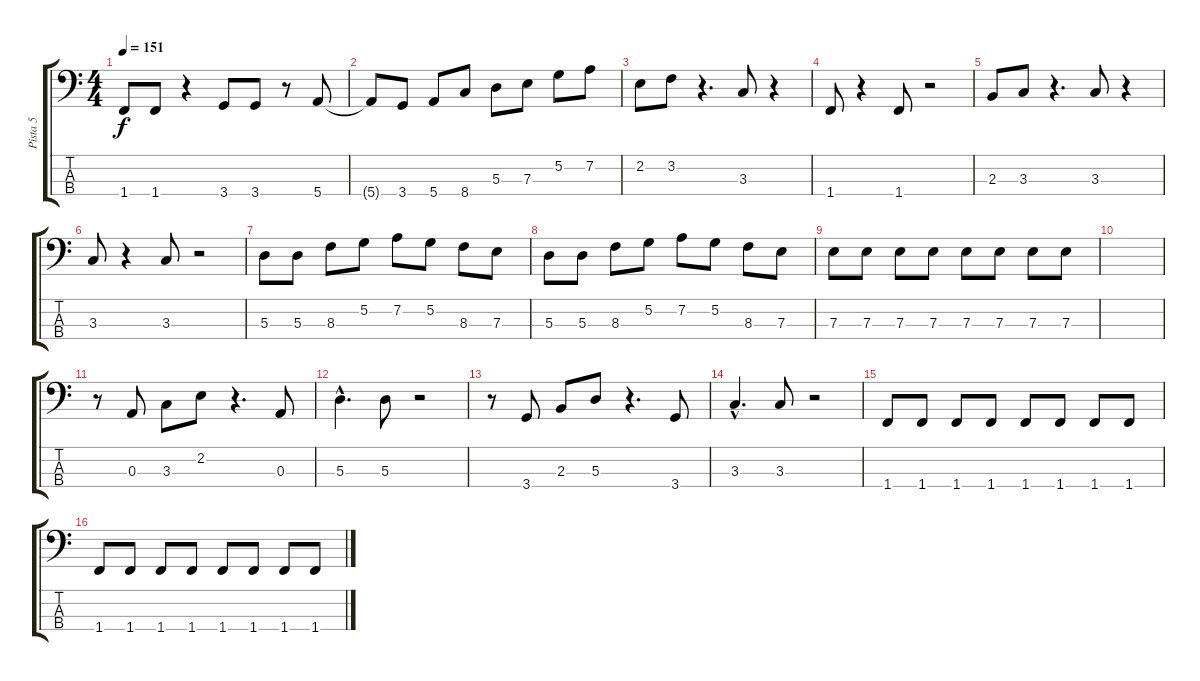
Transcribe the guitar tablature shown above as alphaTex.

\track ("Pista 5" "Pista 5") {instrument electricbassfinger}
\staff {score tabs}
\tuning (G2 D2 A1 E1) {hide}
\ts (4 4)
\tempo 151
\clef f4
\ks c
1.4.8{dy f} 1.4.8 r.4 3.4.8 3.4.8 r.8 5.4.8 |
5.4{t}.8 3.4.8 5.4.8 8.4.8 5.3.8 7.3.8 5.2.8 7.2.8 |
2.2.8 3.2.8 r.4{d} 3.3.8 r.4 |
1.4.8 r.4 1.4.8 r.2 |
2.3.8 3.3.8 r.4{d} 3.3.8 r.4 |
3.3.8 r.4 3.3.8 r.2 |
5.3.8 5.3.8 8.3.8 5.2.8 7.2.8 5.2.8 8.3.8 7.3.8 |
5.3.8 5.3.8 8.3.8 5.2.8 7.2.8 5.2.8 8.3.8 7.3.8 |
7.3.8 7.3.8 7.3.8 7.3.8 7.3.8 7.3.8 7.3.8 7.3.8 |
|
r.8 0.3.8 3.3.8 2.2.8 r.4{d} 0.3.8 |
5.3{hac}.4{d} 5.3.8 r.2 |
r.8 3.4.8 2.3.8 5.3.8 r.4{d} 3.4.8 |
3.3{hac}.4{d} 3.3.8 r.2 |
1.4.8 1.4.8 1.4.8 1.4.8 1.4.8 1.4.8 1.4.8 1.4.8 |
1.4.8 1.4.8 1.4.8 1.4.8 1.4.8 1.4.8 1.4.8 1.4.8
